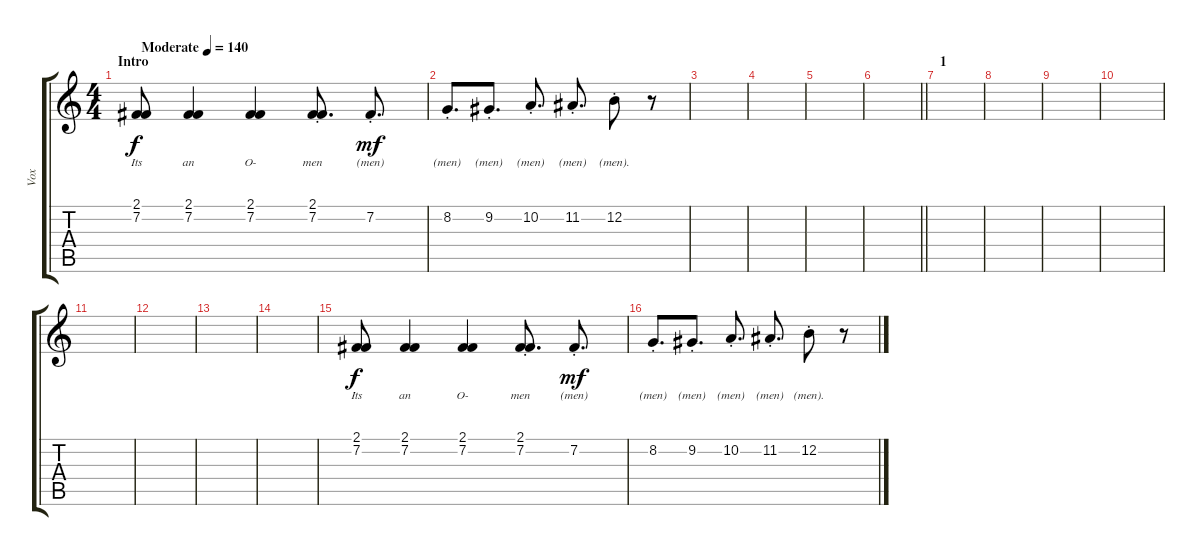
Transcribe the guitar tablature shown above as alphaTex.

\track ("Vox" "Vox") {instrument lead6voice}
\staff {score tabs}
\tuning (E4 B3 G3 D3 A2 E2) {hide}
\ts (4 4)
\section ("" "Intro")
\tempo (140 "Moderate")
\clef g2
\ks c
(2.1 7.2).8{lyrics (0 "Its") lyrics (1 "") lyrics (2 "") lyrics (3 "") lyrics (4 "") dy f instrument lead6voice} (2.1 7.2).4{lyrics (0 "an") lyrics (1 "") lyrics (2 "") lyrics (3 "") lyrics (4 "")} (2.1 7.2).4{lyrics (0 "O-") lyrics (1 "") lyrics (2 "") lyrics (3 "") lyrics (4 "")} (2.1 7.2{st}).8{d lyrics (0 "men") lyrics (1 "") lyrics (2 "") lyrics (3 "") lyrics (4 "")} 7.2{st}.8{d lyrics (0 "(men)") lyrics (1 "") lyrics (2 "") lyrics (3 "") lyrics (4 "") dy mf} |
8.2{st}.8{d lyrics (0 "(men)") lyrics (1 "") lyrics (2 "") lyrics (3 "") lyrics (4 "")} 9.2{st}.8{d lyrics (0 "(men)") lyrics (1 "") lyrics (2 "") lyrics (3 "") lyrics (4 "")} 10.2{st}.8{d lyrics (0 "(men)") lyrics (1 "") lyrics (2 "") lyrics (3 "") lyrics (4 "")} 11.2{st}.8{d lyrics (0 "(men)") lyrics (1 "") lyrics (2 "") lyrics (3 "") lyrics (4 "")} 12.2{st}.8{lyrics (0 "(men).") lyrics (1 "") lyrics (2 "") lyrics (3 "") lyrics (4 "")} r.8 |
|
|
|
\barLineRight lightlight
|
\section ("" "1")
|
|
|
|
|
|
|
|
(2.1 7.2).8{lyrics (0 "Its") lyrics (1 "") lyrics (2 "") lyrics (3 "") lyrics (4 "") dy f} (2.1 7.2).4{lyrics (0 "an") lyrics (1 "") lyrics (2 "") lyrics (3 "") lyrics (4 "")} (2.1 7.2).4{lyrics (0 "O-") lyrics (1 "") lyrics (2 "") lyrics (3 "") lyrics (4 "")} (2.1 7.2{st}).8{d lyrics (0 "men") lyrics (1 "") lyrics (2 "") lyrics (3 "") lyrics (4 "")} 7.2{st}.8{d lyrics (0 "(men)") lyrics (1 "") lyrics (2 "") lyrics (3 "") lyrics (4 "") dy mf} |
8.2{st}.8{d lyrics (0 "(men)") lyrics (1 "") lyrics (2 "") lyrics (3 "") lyrics (4 "")} 9.2{st}.8{d lyrics (0 "(men)") lyrics (1 "") lyrics (2 "") lyrics (3 "") lyrics (4 "")} 10.2{st}.8{d lyrics (0 "(men)") lyrics (1 "") lyrics (2 "") lyrics (3 "") lyrics (4 "")} 11.2{st}.8{d lyrics (0 "(men)") lyrics (1 "") lyrics (2 "") lyrics (3 "") lyrics (4 "")} 12.2{st}.8{lyrics (0 "(men).") lyrics (1 "") lyrics (2 "") lyrics (3 "") lyrics (4 "")} r.8
